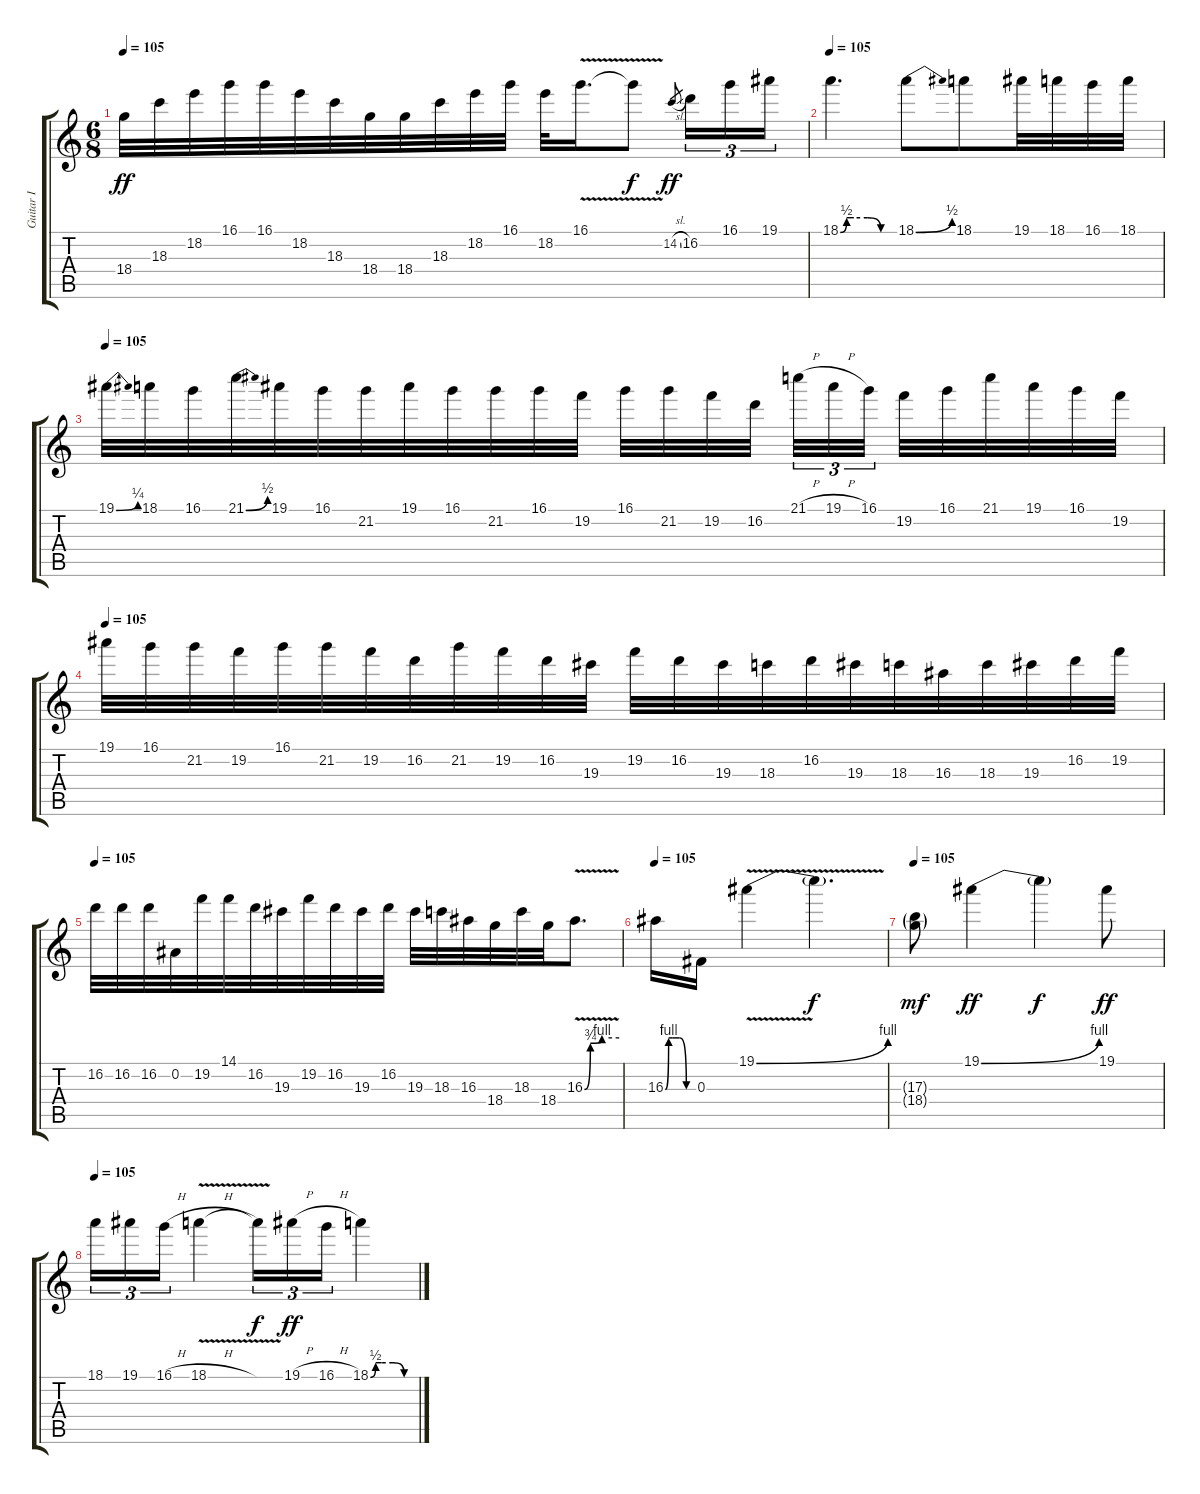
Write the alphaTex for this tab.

\track ("Guitar I" "Guitar I") {instrument distortionguitar}
\staff {score tabs}
\tuning (Eb4 Bb3 Gb3 Db3 Ab2 Eb2) {hide}
\ts (6 8)
\tempo 105
\clef g2
\ks c
18.4.32{dy ff} 18.3.32 18.2.32 16.1.32 16.1.32 18.2.32 18.3.32 18.4.32 18.4.32 18.3.32 18.2.32 16.1.32 18.2.32 16.1{v}.16{d} 16.1{t}.8{dy f} 14.2{sl}.8{gr dy ff} 16.2.16{tu (3 2)} 16.1.16{tu (3 2)} 19.1.16{tu (3 2)} |
\tempo 105
18.1{be (custom 0 0 7 2 15 2 30 2 45 0 60 0)}.4{d} 18.1{be (bend 0 0 60 2)}.8 18.1.8 19.1.32 18.1.32 16.1.32 18.1.32 |
\tempo 105
19.1{be (bend 0 0 60 1)}.32 18.1.32 16.1.32 21.1{be (bend 0 0 60 2)}.32 19.1.32 16.1.32 21.2.32 19.1.32 16.1.32 21.2.32 16.1.32 19.2.32 16.1.32 21.2.32 19.2.32 16.2.32{beam splitsecondary} 21.1{h}.32{tu (3 2)} 19.1{h}.32{tu (3 2)} 16.1.32{tu (3 2) beam splitsecondary} 19.2.32 16.1.32 21.1.32 19.1.32 16.1.32 19.2.32 |
\tempo 105
19.1.32 16.1.32 21.2.32 19.2.32 16.1.32 21.2.32 19.2.32 16.2.32 21.2.32 19.2.32 16.2.32 19.3.32 19.2.32 16.2.32 19.3.32 18.3.32 16.2.32 19.3.32 18.3.32 16.3.32 18.3.32 19.3.32 16.2.32 19.2.32 |
\tempo 105
16.2.32 16.2.32 16.2.32 0.2.32 19.2.32 14.1.32 16.2.32 19.3.32 19.2.32 16.2.32 19.3.32 16.2.32 19.3.32 18.3.32 16.3.32 18.4.32 18.3.32 18.4.32 16.3{be (custom 0 0 10 3 30 4 60 4) v}.8{d} |
\tempo 105
16.3{be (custom 0 0 7 4 15 4 30 4 45 0 60 0)}.16 0.3.16 19.1{be (bend 0 0 60 4) v}.4 19.1{t}.4{d dy f} |
\tempo 105
(17.3{g} 18.4{g}).8{dy mf} 19.1{be (bend 0 0 60 4)}.4{dy ff} 19.1{t}.4{dy f} 19.1.8{dy ff} |
\tempo 105
18.1.16{tu (3 2)} 19.1.16{tu (3 2)} 16.1{h}.16{tu (3 2)} 18.1{v h}.4 18.1{t}.16{tu (3 2) dy f} 19.1{h}.16{tu (3 2) dy ff} 16.1{h}.16{tu (3 2)} 18.1{be (custom 0 0 7 2 15 2 30 2 45 0 60 0)}.4
